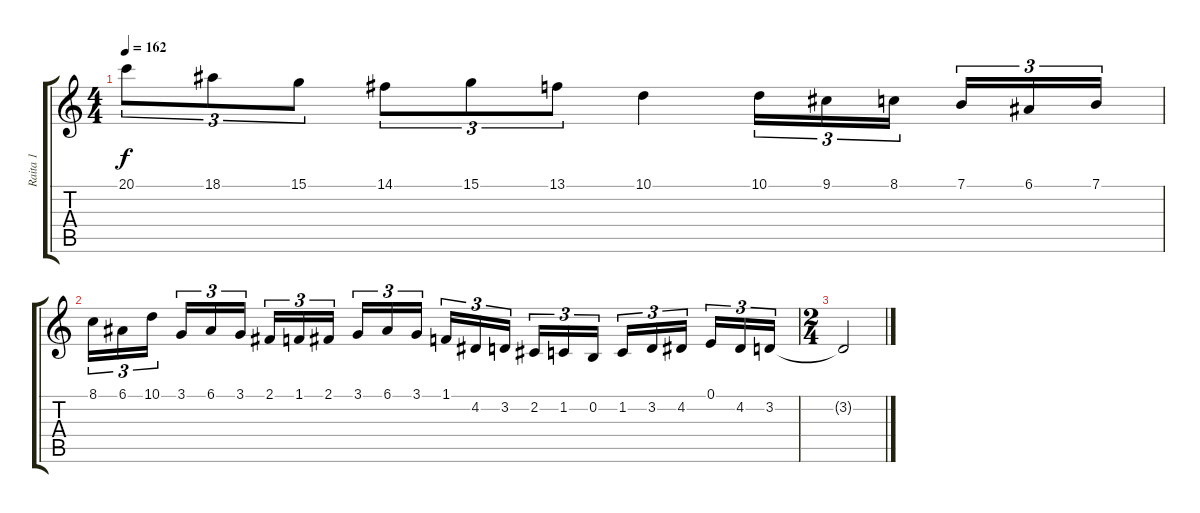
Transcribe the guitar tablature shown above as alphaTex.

\track ("Raita 1" "Raita 1") {instrument lead1square}
\staff {score tabs}
\tuning (E4 B3 G3 D3 A2 E2) {hide}
\ts (4 4)
\tempo 162
\clef g2
\ks c
20.1{t}.8{tu (3 2) dy f} 18.1.8{tu (3 2)} 15.1.8{tu (3 2)} 14.1.8{tu (3 2)} 15.1.8{tu (3 2)} 13.1.8{tu (3 2)} 10.1.4 10.1.16{tu (3 2)} 9.1.16{tu (3 2)} 8.1.16{tu (3 2) beam splitsecondary} 7.1.16{tu (3 2)} 6.1.16{tu (3 2)} 7.1.16{tu (3 2)} |
8.1.16{tu (3 2)} 6.1.16{tu (3 2)} 10.1.16{tu (3 2) beam splitsecondary} 3.1.16{tu (3 2)} 6.1.16{tu (3 2)} 3.1.16{tu (3 2)} 2.1.16{tu (3 2)} 1.1.16{tu (3 2)} 2.1.16{tu (3 2) beam splitsecondary} 3.1.16{tu (3 2)} 6.1.16{tu (3 2)} 3.1.16{tu (3 2)} 1.1.16{tu (3 2)} 4.2.16{tu (3 2)} 3.2.16{tu (3 2) beam splitsecondary} 2.2.16{tu (3 2)} 1.2.16{tu (3 2)} 0.2.16{tu (3 2)} 1.2.16{tu (3 2)} 3.2.16{tu (3 2)} 4.2.16{tu (3 2) beam splitsecondary} 0.1.16{tu (3 2)} 4.2.16{tu (3 2)} 3.2.16{tu (3 2)} |
\ts (2 4)
3.2{t}.2
